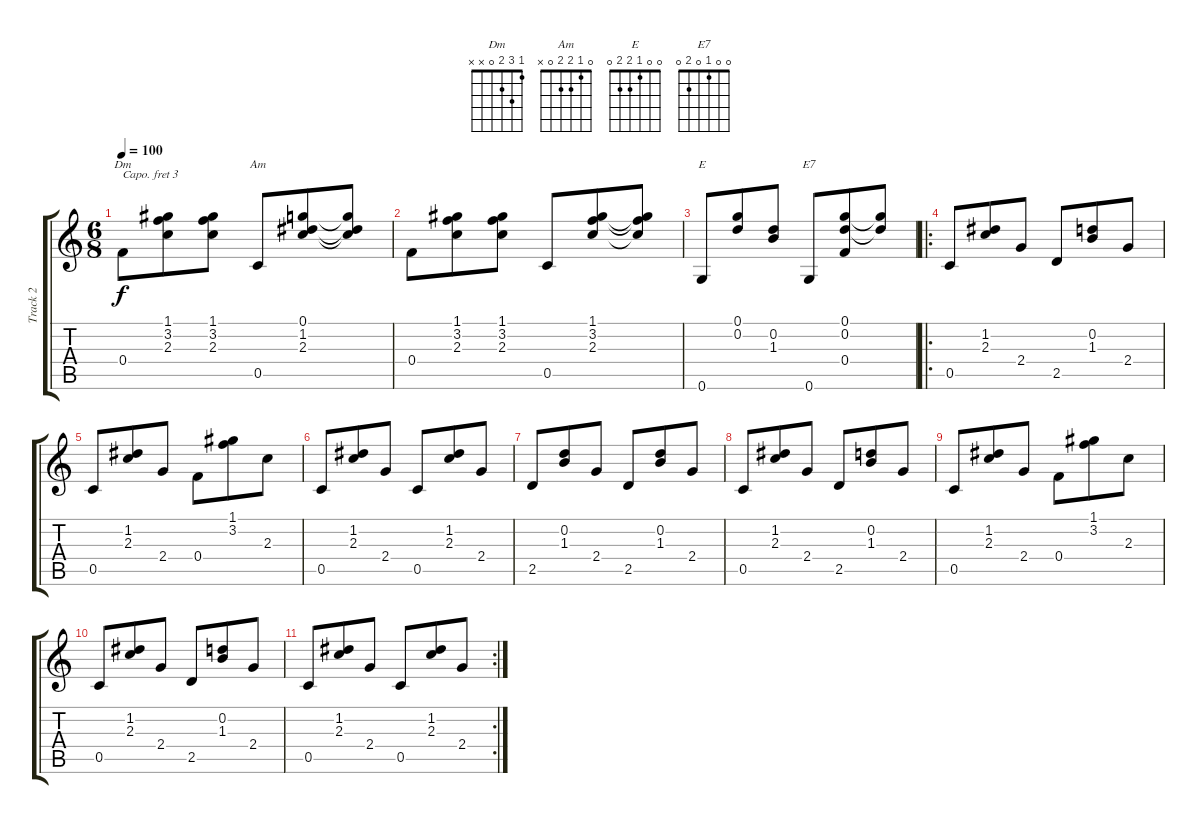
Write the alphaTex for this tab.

\track ("Track 2" "Track 2") {instrument acousticguitarsteel}
\staff {score tabs}
\capo 3
\tuning (E4 B3 G3 D3 A2 E2) {hide}
\chord ("Dm" 1 3 2 0 x x)
\chord ("Am" 0 1 2 2 0 x)
\chord ("E" 0 0 1 2 2 0)
\chord ("E7" 0 0 1 0 2 0)
\ts (6 8)
\tempo 100
\clef g2
\ks c
0.4.8{ch "Dm" dy f} (1.1 3.2 2.3).8 (1.1 3.2 2.3).8 0.5.8{ch "Am"} (0.1 1.2 2.3).8 (0.1{t} 1.2{t} 2.3{t}).8 |
0.4.8 (1.1 3.2 2.3).8 (1.1 3.2 2.3).8 0.5.8 (1.1 3.2 2.3).8 (1.1{t} 3.2{t} 2.3{t}).8 |
0.6.8{ch "E"} (0.1 0.2).8 (0.2 1.3).8 0.6.8{ch "E7"} (0.1 0.2 0.4).8 (0.1{t} 0.2{t}).8 |
\ro
0.5.8 (1.2 2.3).8 2.4.8 2.5.8 (0.2 1.3).8 2.4.8 |
0.5.8 (1.2 2.3).8 2.4.8 0.4.8 (1.1 3.2).8 2.3.8 |
0.5.8 (1.2 2.3).8 2.4.8 0.5.8 (1.2 2.3).8 2.4.8 |
2.5.8 (0.2 1.3).8 2.4.8 2.5.8 (0.2 1.3).8 2.4.8 |
0.5.8 (1.2 2.3).8 2.4.8 2.5.8 (0.2 1.3).8 2.4.8 |
0.5.8 (1.2 2.3).8 2.4.8 0.4.8 (1.1 3.2).8 2.3.8 |
0.5.8 (1.2 2.3).8 2.4.8 2.5.8 (0.2 1.3).8 2.4.8 |
\rc 2
0.5.8 (1.2 2.3).8 2.4.8 0.5.8 (1.2 2.3).8 2.4.8
